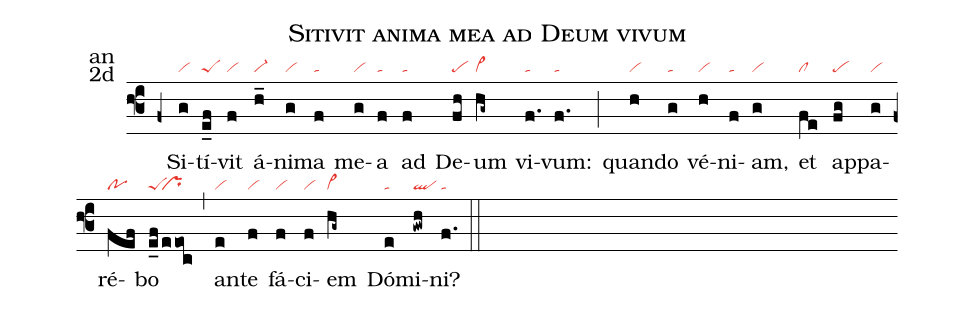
name:Sitivit anima mea ad Deum vivum;
office-part:an;
mode:2d;
nabc-lines:1;
%%
(f3) ~(f+)  Si(g|vi)tí(e_f|peS)vit(f|vi) () á(h_|vi-)ni(g|vi)ma(f|ta) me(g|vi)a(f|ta) ad(f|ta) De(fh|pe)um(hg~|vi>) vi(f.|ta)vum:(f.|ta) (;)
quan(h|vi)do(g|ta) vé(h|vi)ni(f|ta)am,(g|vi) et(fe|cl) ap(fg|pe)pa(g|vi)ré(fef|po)bo(e_f|peS|eeoc|pr) (,)
an(e|vi)te(f|vi) fá(f|vi)ci(f|vi)em(hg~|vi>) Dó(e|ta)mi(gwh|ql)ni?(f.|ta) (::)
